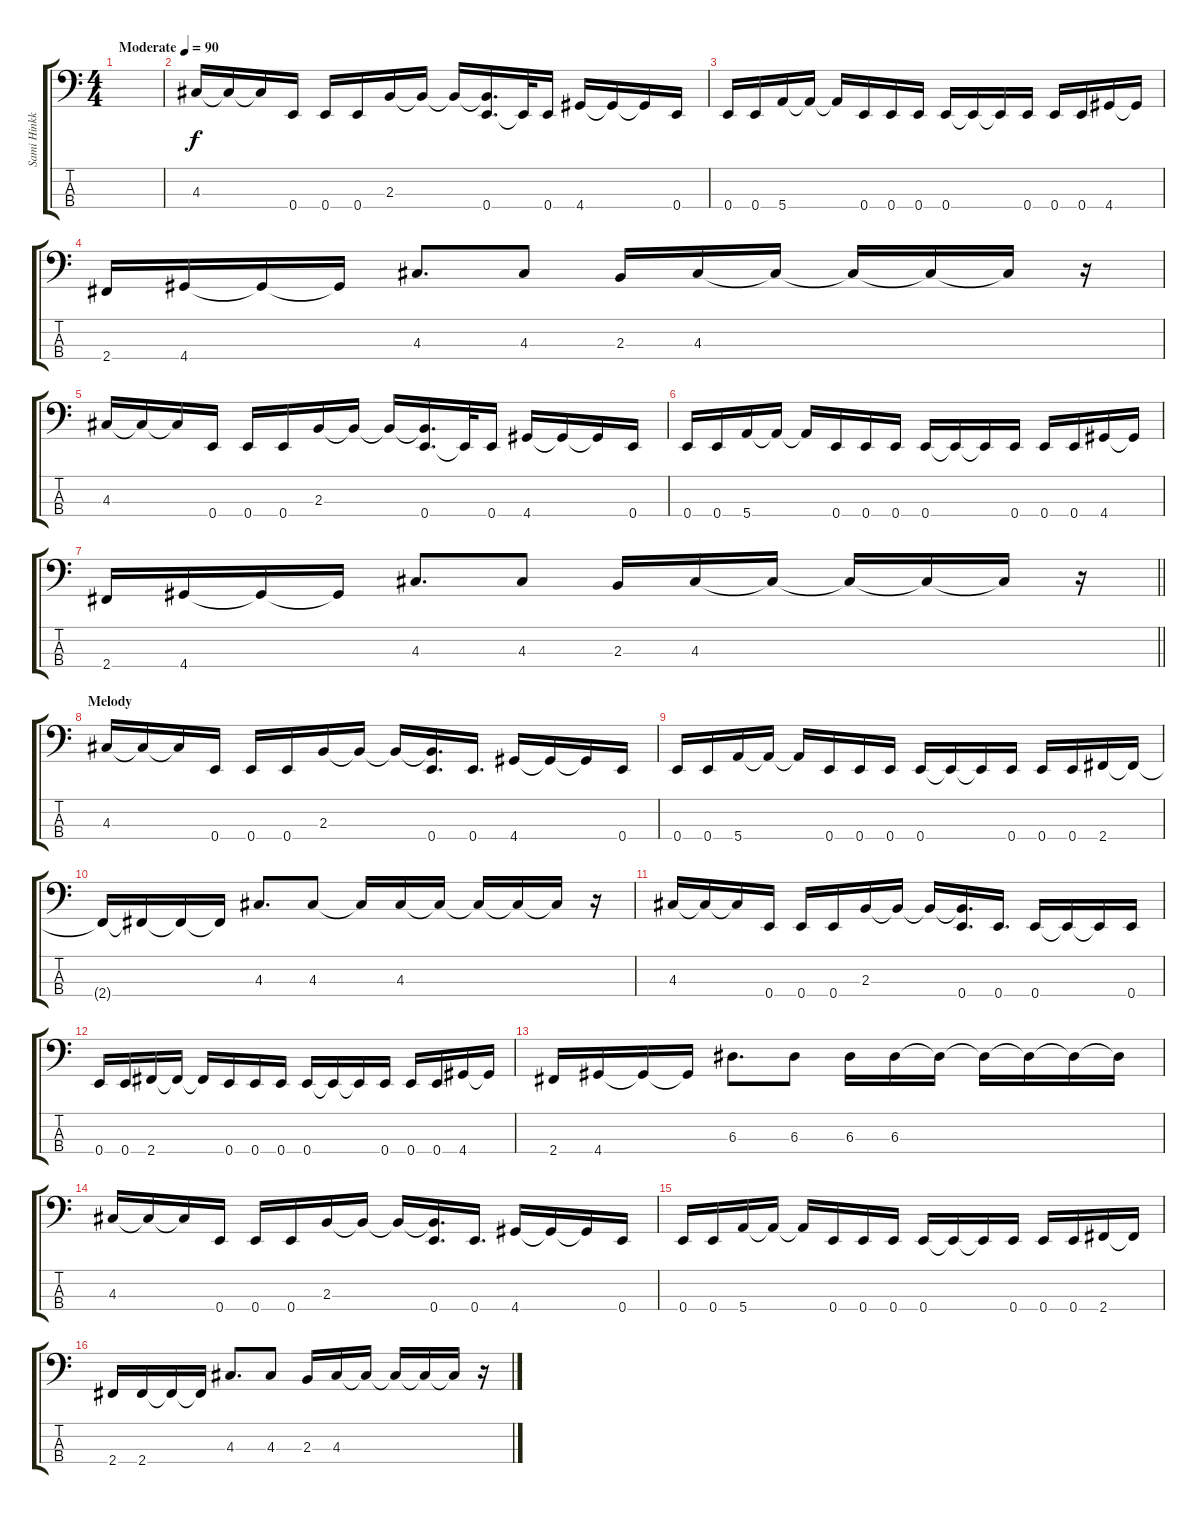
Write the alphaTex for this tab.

\track ("Sami Hinkka" "Sami Hinkk") {instrument electricbassfinger}
\staff {score tabs}
\tuning (G2 D2 A1 E1) {hide}
\ts (4 4)
\tempo (90 "Moderate")
\clef f4
\ks c
|
4.3.16 4.3{t}.16 4.3{t}.16 0.4.16 0.4.16 0.4.16 2.3.16 2.3{t}.16 2.3{t}.16 (2.3{t} 0.4).16{d} 0.4{t}.32 0.4.16 4.4.16 4.4{t}.16 4.4{t}.16 0.4.16 |
0.4.16 0.4.16 5.4.16 5.4{t}.16 5.4{t}.16 0.4.16 0.4.16 0.4.16 0.4.16 0.4{t}.16 0.4{t}.16 0.4.16 0.4.16 0.4.16 4.4.16 4.4{t}.16 |
2.4.16 4.4.16 4.4{t}.16 4.4{t}.16 4.3.8{d} 4.3.8 2.3.16 4.3.16 4.3{t}.16 4.3{t}.16 4.3{t}.16 4.3{t}.16 r.16 |
4.3.16 4.3{t}.16 4.3{t}.16 0.4.16 0.4.16 0.4.16 2.3.16 2.3{t}.16 2.3{t}.16 (2.3{t} 0.4).16{d} 0.4{t}.32 0.4.16 4.4.16 4.4{t}.16 4.4{t}.16 0.4.16 |
0.4.16 0.4.16 5.4.16 5.4{t}.16 5.4{t}.16 0.4.16 0.4.16 0.4.16 0.4.16 0.4{t}.16 0.4{t}.16 0.4.16 0.4.16 0.4.16 4.4.16 4.4{t}.16 |
\barLineRight lightlight
2.4.16 4.4.16 4.4{t}.16 4.4{t}.16 4.3.8{d} 4.3.8 2.3.16 4.3.16 4.3{t}.16 4.3{t}.16 4.3{t}.16 4.3{t}.16 r.16 |
\section ("" "Melody")
4.3.16 4.3{t}.16 4.3{t}.16 0.4.16 0.4.16 0.4.16 2.3.16 2.3{t}.16 2.3{t}.16 (2.3{t} 0.4).16{d} 0.4.16{d} 4.4.16 4.4{t}.16 4.4{t}.16 0.4.16 |
0.4.16 0.4.16 5.4.16 5.4{t}.16 5.4{t}.16 0.4.16 0.4.16 0.4.16 0.4.16 0.4{t}.16 0.4{t}.16 0.4.16 0.4.16 0.4.16 2.4.16 2.4{t}.16 |
2.4{t}.16 2.4{t}.16 2.4{t}.16 2.4{t}.16 4.3.8{d} 4.3.8 4.3{t}.16 4.3.16 4.3{t}.16 4.3{t}.16 4.3{t}.16 4.3{t}.16 r.16 |
4.3.16 4.3{t}.16 4.3{t}.16 0.4.16 0.4.16 0.4.16 2.3.16 2.3{t}.16 2.3{t}.16 (2.3{t} 0.4).16{d} 0.4.16{d} 0.4.16 0.4{t}.16 0.4{t}.16 0.4.16 |
0.4.16 0.4.16 2.4.16 2.4{t}.16 2.4{t}.16 0.4.16 0.4.16 0.4.16 0.4.16 0.4{t}.16 0.4{t}.16 0.4.16 0.4.16 0.4.16 4.4.16 4.4{t}.16 |
2.4.16 4.4.16 4.4{t}.16 4.4{t}.16 6.3.8{d} 6.3.8 6.3.16 6.3.16 6.3{t}.16 6.3{t}.16 6.3{t}.16 6.3{t}.16 6.3{t}.16 |
4.3.16 4.3{t}.16 4.3{t}.16 0.4.16 0.4.16 0.4.16 2.3.16 2.3{t}.16 2.3{t}.16 (2.3{t} 0.4).16{d} 0.4.16{d} 4.4.16 4.4{t}.16 4.4{t}.16 0.4.16 |
0.4.16 0.4.16 5.4.16 5.4{t}.16 5.4{t}.16 0.4.16 0.4.16 0.4.16 0.4.16 0.4{t}.16 0.4{t}.16 0.4.16 0.4.16 0.4.16 2.4.16 2.4{t}.16 |
2.4.16 2.4.16 2.4{t}.16 2.4{t}.16 4.3.8{d} 4.3.8 2.3.16 4.3.16 4.3{t}.16 4.3{t}.16 4.3{t}.16 4.3{t}.16 r.16
